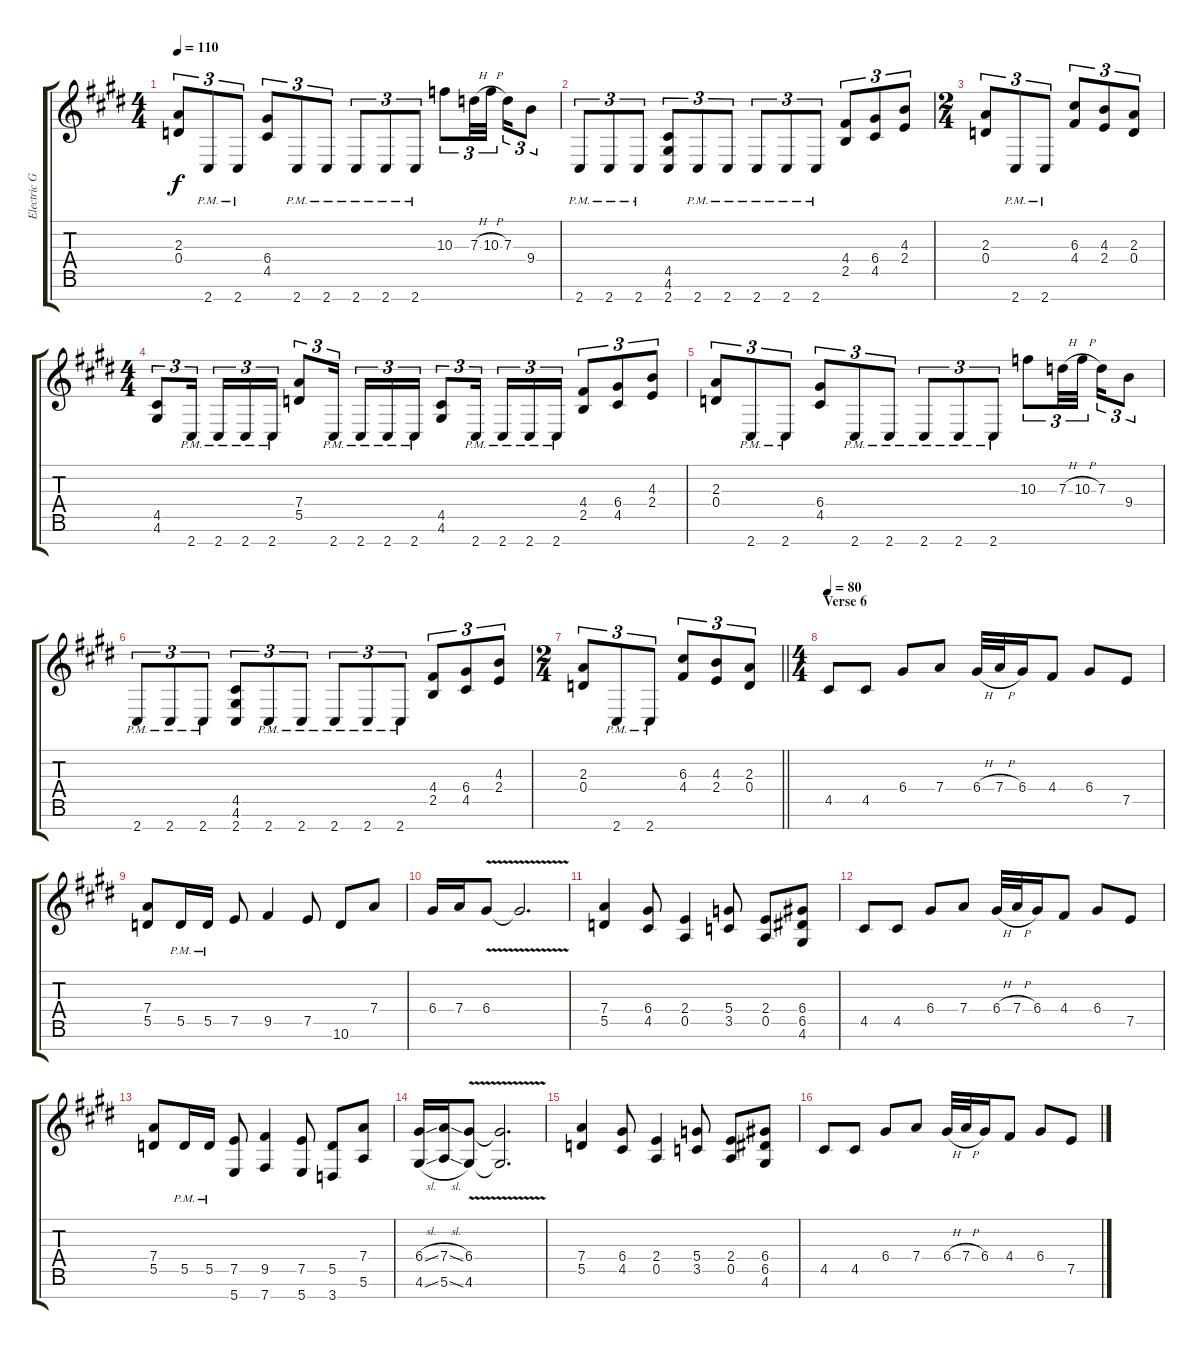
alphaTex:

\track ("Electric Guitar 2" "Electric G") {instrument distortionguitar}
\staff {score tabs}
\tuning (E4 B3 G3 D3 A2 E2 B1) {hide}
\ts (4 4)
\tempo 110
\clef g2
\ks e
(2.3 0.4).8{tu (3 2) dy f} 2.7{pm}.8{tu (3 2)} 2.7{pm}.8{tu (3 2)} (6.4 4.5).8{tu (3 2)} 2.7{pm}.8{tu (3 2)} 2.7{pm}.8{tu (3 2)} 2.7{pm}.8{tu (3 2)} 2.7{pm}.8{tu (3 2)} 2.7{pm}.8{tu (3 2)} 10.3.8{tu (3 2)} 7.3{h}.32{tu (3 2)} 10.3{h}.32{tu (3 2) beam splitsecondary} 7.3.16{tu (3 2)} 9.4.8{tu (3 2)} |
2.7{pm}.8{tu (3 2)} 2.7{pm}.8{tu (3 2)} 2.7{pm}.8{tu (3 2)} (4.5 4.6 2.7).8{tu (3 2)} 2.7{pm}.8{tu (3 2)} 2.7{pm}.8{tu (3 2)} 2.7{pm}.8{tu (3 2)} 2.7{pm}.8{tu (3 2)} 2.7{pm}.8{tu (3 2)} (4.4 2.5).8{tu (3 2)} (6.4 4.5).8{tu (3 2)} (4.3 2.4).8{tu (3 2)} |
\ts (2 4)
(2.3 0.4).8{tu (3 2)} 2.7{pm}.8{tu (3 2)} 2.7{pm}.8{tu (3 2)} (6.3 4.4).8{tu (3 2)} (4.3 2.4).8{tu (3 2)} (2.3 0.4).8{tu (3 2)} |
\ts (4 4)
(4.5 4.6).8{tu (3 2)} 2.7{pm}.16{tu (3 2) beam splitsecondary} 2.7{pm}.16{tu (3 2)} 2.7{pm}.16{tu (3 2)} 2.7{pm}.16{tu (3 2)} (7.4 5.5).8{tu (3 2)} 2.7{pm}.16{tu (3 2) beam splitsecondary} 2.7{pm}.16{tu (3 2)} 2.7{pm}.16{tu (3 2)} 2.7{pm}.16{tu (3 2)} (4.5 4.6).8{tu (3 2)} 2.7{pm}.16{tu (3 2) beam splitsecondary} 2.7{pm}.16{tu (3 2)} 2.7{pm}.16{tu (3 2)} 2.7{pm}.16{tu (3 2)} (4.4 2.5).8{tu (3 2)} (6.4 4.5).8{tu (3 2)} (4.3 2.4).8{tu (3 2)} |
(2.3 0.4).8{tu (3 2)} 2.7{pm}.8{tu (3 2)} 2.7{pm}.8{tu (3 2)} (6.4 4.5).8{tu (3 2)} 2.7{pm}.8{tu (3 2)} 2.7{pm}.8{tu (3 2)} 2.7{pm}.8{tu (3 2)} 2.7{pm}.8{tu (3 2)} 2.7{pm}.8{tu (3 2)} 10.3.8{tu (3 2)} 7.3{h}.32{tu (3 2)} 10.3{h}.32{tu (3 2) beam splitsecondary} 7.3.16{tu (3 2)} 9.4.8{tu (3 2)} |
2.7{pm}.8{tu (3 2)} 2.7{pm}.8{tu (3 2)} 2.7{pm}.8{tu (3 2)} (4.5 4.6 2.7).8{tu (3 2)} 2.7{pm}.8{tu (3 2)} 2.7{pm}.8{tu (3 2)} 2.7{pm}.8{tu (3 2)} 2.7{pm}.8{tu (3 2)} 2.7{pm}.8{tu (3 2)} (4.4 2.5).8{tu (3 2)} (6.4 4.5).8{tu (3 2)} (4.3 2.4).8{tu (3 2)} |
\ts (2 4)
\barLineRight lightlight
(2.3 0.4).8{tu (3 2)} 2.7{pm}.8{tu (3 2)} 2.7{pm}.8{tu (3 2)} (6.3 4.4).8{tu (3 2)} (4.3 2.4).8{tu (3 2)} (2.3 0.4).8{tu (3 2)} |
\ts (4 4)
\section ("" "Verse 6")
\tempo 80
4.5.8 4.5.8 6.4.8 7.4.8 6.4{h}.32 7.4{h}.32 6.4.16 4.4.8 6.4.8 7.5.8 |
(7.4 5.5).8 5.5{pm}.16 5.5{pm}.16 7.5.8 9.5.4 7.5.8 10.6.8 7.4.8 |
6.4.16 7.4.16 6.4{v}.8 6.4{t}.2{d} |
(7.4 5.5).4 (6.4 4.5).8 (2.4 0.5).4 (5.4 3.5).8 (2.4 0.5).8 (6.4 6.5 4.6).8 |
4.5.8 4.5.8 6.4.8 7.4.8 6.4{h}.32 7.4{h}.32 6.4.16 4.4.8 6.4.8 7.5.8 |
(7.4 5.5).8 5.5{pm}.16 5.5{pm}.16 (7.5 5.7).8 (9.5 7.7).4 (7.5 5.7).8 (5.5 3.7).8 (7.4 5.6).8 |
(6.4{sl} 4.6{sl}).16 (7.4{sl} 5.6{sl}).16 (6.4{v} 4.6).8 (6.4{t} 4.6{t}).2{d} |
(7.4 5.5).4 (6.4 4.5).8 (2.4 0.5).4 (5.4 3.5).8 (2.4 0.5).8 (6.4 6.5 4.6).8 |
4.5.8 4.5.8 6.4.8 7.4.8 6.4{h}.32 7.4{h}.32 6.4.16 4.4.8 6.4.8 7.5.8
